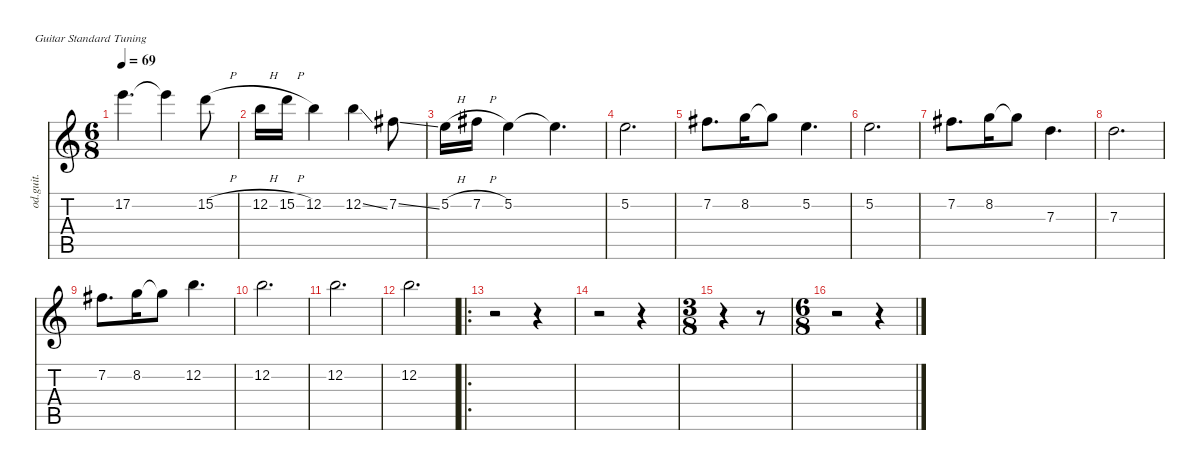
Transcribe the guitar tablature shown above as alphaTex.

\defaultSystemsLayout 4
\hideDynamics
\bracketExtendMode nobrackets
\track ("Guitar V (distortion)" "od.guit.") {instrument overdrivenguitar}
\staff {score tabs}
\tuning (E4 B3 G3 D3 A2 E2)
\ts (6 8)
\tempo 69
\clef g2
\ks c
17.2.4{d dy mp} 17.2{t}.4{dy f} 15.2{h}.8{dy mp} |
12.2{h}.16{dy f} 15.2{h}.16 12.2.4 12.2{ss}.4{dy mp} 7.2{ss acc #}.8{dy f} |
5.2{h}.16 7.2{h acc #}.16 5.2.4 5.2{t}.4{d} |
5.2.2{d dy mp} |
7.2{acc #}.8{d dy f} 8.2.16 8.2{t}.8 5.2.4{d} |
5.2.2{d dy mp} |
7.2{acc #}.8{d dy f} 8.2.16 8.2{t}.8 7.3.4{d} |
7.3.2{d dy mp} |
7.2{acc #}.8{d dy f} 8.2.16 8.2{t}.8 12.2.4{d} |
12.2.2{d dy mp} |
12.2.2{d} |
12.2.2{d} |
\ro
r.2 r.4 |
r.2 r.4 |
\ts (3 8)
r.4 r.8 |
\ts (6 8)
r.2 r.4
